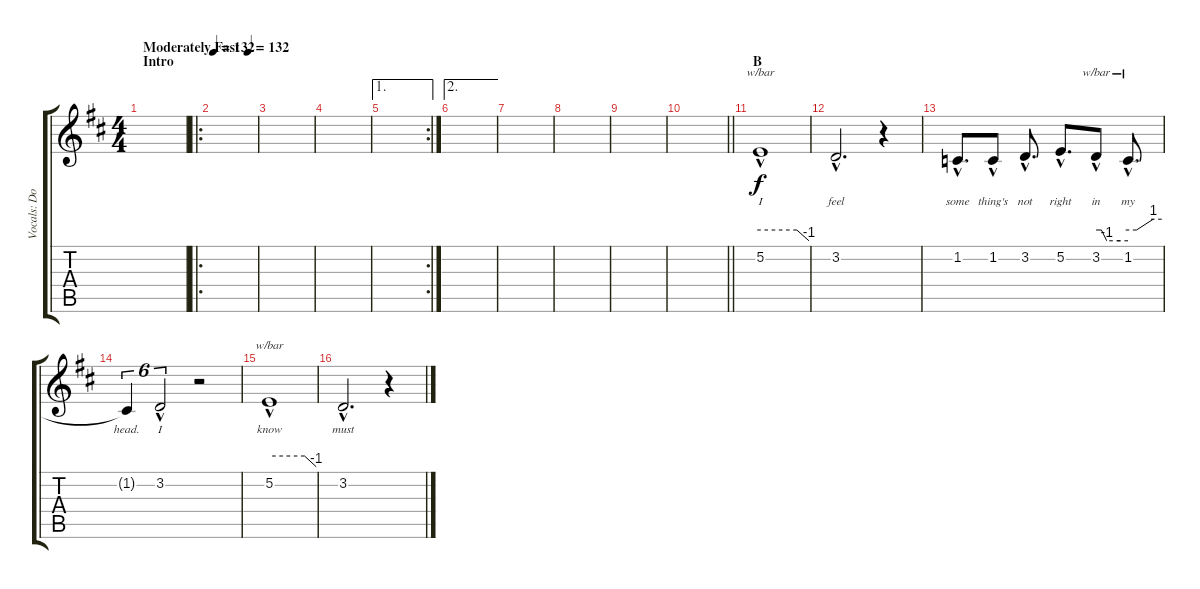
\track ("Vocals: Don" "Vocals: Do") {instrument lead2sawtooth}
\staff {score tabs}
\tuning (E4 B3 G3 D3 A2 D2) {hide}
\ts (4 4)
\section ("" "Intro")
\tempo (132 "Moderately Fast")
\tempo 66
\tempo (132 "Moderately Fast")
\clef g2
\ks d
|
\ro
\tempo 132
|
|
|
\ae 1
\rc 2
|
\ae 2
|
|
|
|
\barLineRight lightlight
|
\section ("" "B")
5.2{hac}.1{tbe (custom default 0 0 45 0 60 -4) lyrics (0 "I") lyrics (1 "") lyrics (2 "") lyrics (3 "") lyrics (4 "")} |
3.2{hac}.2{d lyrics (0 "feel") lyrics (1 "") lyrics (2 "") lyrics (3 "") lyrics (4 "")} r.4 |
1.2{hac}.8{d lyrics (0 "some") lyrics (1 "") lyrics (2 "") lyrics (3 "") lyrics (4 "")} 1.2{hac}.8{lyrics (0 "thing's") lyrics (1 "") lyrics (2 "") lyrics (3 "") lyrics (4 "")} 3.2{hac}.8{d lyrics (0 "not") lyrics (1 "") lyrics (2 "") lyrics (3 "") lyrics (4 "")} 5.2{hac}.8{d lyrics (0 "right") lyrics (1 "") lyrics (2 "") lyrics (3 "") lyrics (4 "")} 3.2{hac}.8{tbe (custom default 0 0 10 0 20 -4 45 -4 60 -4) lyrics (0 "in") lyrics (1 "") lyrics (2 "") lyrics (3 "") lyrics (4 "")} 1.2{hac}.8{d tbe (custom default 0 0 15 0 45 4 60 4) lyrics (0 "my") lyrics (1 "") lyrics (2 "") lyrics (3 "") lyrics (4 "")} |
1.2{t}.4{tu (6 4) lyrics (0 "head.") lyrics (1 "") lyrics (2 "") lyrics (3 "") lyrics (4 "")} 3.2{hac}.2{tu (6 4) lyrics (0 "I") lyrics (1 "") lyrics (2 "") lyrics (3 "") lyrics (4 "")} r.2 |
5.2{hac}.1{tbe (custom default 0 0 45 0 60 -4) lyrics (0 "know") lyrics (1 "") lyrics (2 "") lyrics (3 "") lyrics (4 "")} |
3.2{hac}.2{d lyrics (0 "must") lyrics (1 "") lyrics (2 "") lyrics (3 "") lyrics (4 "")} r.4
